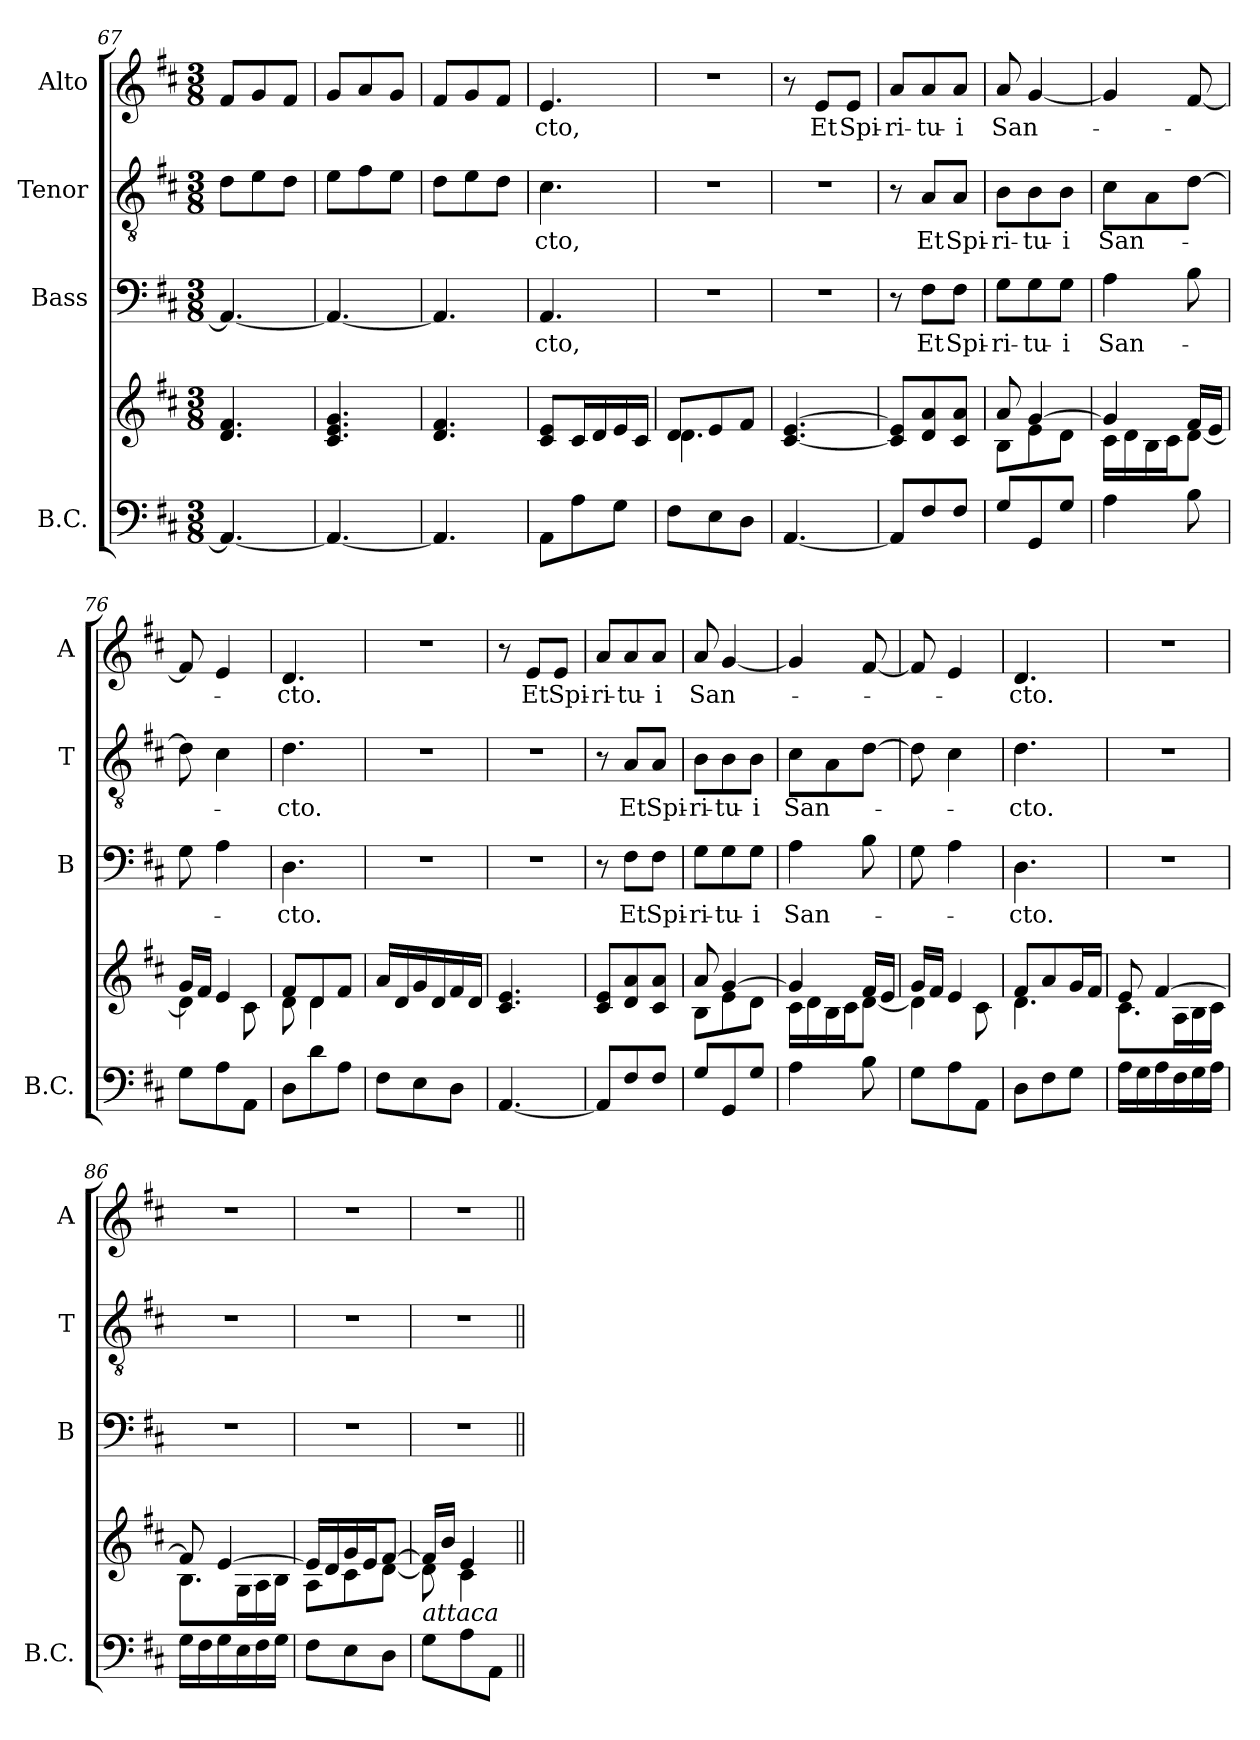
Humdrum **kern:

**kern	**kern	**kern	**text	**kern	**text	**kern	**text
*part4	*part4	*part3	*part3	*part2	*part2	*part1	*part1
*staff5	*staff4	*staff3	*staff3	*staff2	*staff2	*staff1	*staff1
*I"B.C.	*	*I"Bass	*	*I"Tenor	*	*I"Alto	*
*I'B.C.	*	*I'B	*	*I'T	*	*I'A	*
*clefF4	*clefG2	*clefF4	*	*clefGv2	*	*clefG2	*
*k[f#c#]	*k[f#c#]	*k[f#c#]	*	*k[f#c#]	*	*k[f#c#]	*
*D:	*D:	*D:	*	*D:	*	*D:	*
*M3/8	*M3/8	*M3/8	*	*M3/8	*	*M3/8	*
=67	=67	=67	=67	=67	=67	=67	=67
4.AA/_	4.d/ 4.f#/	4.AA/_	.	8d\L	.	8f#/L	.
.	.	.	.	8e\	.	8g/	.
.	.	.	.	8d\J	.	8f#/J	.
=68	=68	=68	=68	=68	=68	=68	=68
4.AA/_	4.c#/ 4.e/ 4.g/	4.AA/_	.	8e\L	.	8g/L	.
.	.	.	.	8f#\	.	8a/	.
.	.	.	.	8e\J	.	8g/J	.
=69	=69	=69	=69	=69	=69	=69	=69
4.AA/]	4.d/ 4.f#/	4.AA/]	.	8d\L	.	8f#/L	.
.	.	.	.	8e\	.	8g/	.
.	.	.	.	8d\J	.	8f#/J	.
=70	=70	=70	=70	=70	=70	=70	=70
!	!	!	!LO:LY:b	!	!LO:LY:b	!	!LO:LY:b
8AA\L	8c#/ 8e/L	4.AA/	-cto,	4.c#\	-cto,	4.e/	-cto,
8A\	16c#/L	.	.	.	.	.	.
.	16d/	.	.	.	.	.	.
8G\J	16e/	.	.	.	.	.	.
.	16c#/JJ	.	.	.	.	.	.
=71	=71	=71	=71	=71	=71	=71	=71
*	*^	*	*	*	*	*	*
8F#\L	8d/L	4.d\	4.r	.	4.r	.	4.r	.
8E\	8e/	.	.	.	.	.	.	.
8D\J	8f#/J	.	.	.	.	.	.	.
*	*v	*v	*	*	*	*	*	*
=72	=72	=72	=72	=72	=72	=72	=72
[4.AA/	[4.c#/ [4.e/	4.r	.	4.r	.	8r	.
!	!	!	!	!	!	!	!LO:LY:b
.	.	.	.	.	.	8e/L	Et
!	!	!	!	!	!	!	!LO:LY:b
.	.	.	.	.	.	8e/J	Spi-
=73	=73	=73	=73	=73	=73	=73	=73
!	!	!	!	!	!	!	!LO:LY:b
8AA/L]	8c#/] 8e/]L	8r	.	8r	.	8a/L	-ri-
!	!	!	!LO:LY:b	!	!LO:LY:b	!	!LO:LY:b
8F#/	8d/ 8a/	8F#\L	Et	8A/L	Et	8a/	-tu-
!	!	!	!LO:LY:b	!	!LO:LY:b	!	!LO:LY:b
8F#/J	8c#/ 8a/J	8F#\J	Spi-	8A/J	Spi-	8a/J	-i
!!LO:PB:g=z
=74	=74	=74	=74	=74	=74	=74	=74
*	*^	*	*	*	*	*	*
!	!	!	!	!LO:LY:b	!	!LO:LY:b	!	!LO:LY:b
8G/L	8a/	8B\L	8G\L	-ri-	8B\L	-ri-	8a/	San-
!	!	!	!	!LO:LY:b	!	!LO:LY:b	!	!
8GG/	[>4g/	8e\	8G\	-tu-	8B\	-tu-	[4g/	.
!	!	!	!	!LO:LY:b	!	!LO:LY:b	!	!
8G/J	.	8d\J	8G\J	-i	8B\J	-i	.	.
=75	=75	=75	=75	=75	=75	=75	=75	=75
!	!	!	!	!LO:LY:b	!	!LO:LY:b	!	!
4A\	4g/]	16c#\LL	4A\	San-	8c#\L	San-	4g/]	.
.	.	16d\	.	.	.	.	.	.
.	.	16B\	.	.	8A\	.	.	.
.	.	16c#\J	.	.	.	.	.	.
8B\	16f#/LL	[<8d\J	8B\	.	[8d\J	.	[8f#/	.
.	16e/JJ	.	.	.	.	.	.	.
=76	=76	=76	=76	=76	=76	=76	=76	=76
8G\L	16g/LL	4d\]	8G\	.	8d\]	.	8f#/]	.
.	16f#/JJ	.	.	.	.	.	.	.
8A\	4e/	.	4A\	.	4c#\	.	4e/	.
8AA\J	.	8c#\	.	.	.	.	.	.
=77	=77	=77	=77	=77	=77	=77	=77	=77
!	!	!	!	!LO:LY:b	!	!LO:LY:b	!	!LO:LY:b
8D\L	8f#/L	8d\	4.D\	-cto.	4.d\	-cto.	4.d/	-cto.
8d\	8d/	4d\	.	.	.	.	.	.
8A\J	8f#/J	.	.	.	.	.	.	.
*	*v	*v	*	*	*	*	*	*
=78	=78	=78	=78	=78	=78	=78	=78
8F#\L	16a/LL	4.r	.	4.r	.	4.r	.
.	16d/	.	.	.	.	.	.
8E\	16g/	.	.	.	.	.	.
.	16d/	.	.	.	.	.	.
8D\J	16f#/	.	.	.	.	.	.
.	16d/JJ	.	.	.	.	.	.
=79	=79	=79	=79	=79	=79	=79	=79
[4.AA/	4.c#/ 4.e/	4.r	.	4.r	.	8r	.
!	!	!	!	!	!	!	!LO:LY:b
.	.	.	.	.	.	8e/L	Et
!	!	!	!	!	!	!	!LO:LY:b
.	.	.	.	.	.	8e/J	Spi-
=80	=80	=80	=80	=80	=80	=80	=80
!	!	!	!	!	!	!	!LO:LY:b
8AA/L]	8c#/ 8e/L	8r	.	8r	.	8a/L	-ri-
!	!	!	!LO:LY:b	!	!LO:LY:b	!	!LO:LY:b
8F#/	8d/ 8a/	8F#\L	Et	8A/L	Et	8a/	-tu-
!	!	!	!LO:LY:b	!	!LO:LY:b	!	!LO:LY:b
8F#/J	8c#/ 8a/J	8F#\J	Spi-	8A/J	Spi-	8a/J	-i
=81	=81	=81	=81	=81	=81	=81	=81
*	*^	*	*	*	*	*	*
!	!	!	!	!LO:LY:b	!	!LO:LY:b	!	!LO:LY:b
8G/L	8a/	8B\L	8G\L	-ri-	8B\L	-ri-	8a/	San-
!	!	!	!	!LO:LY:b	!	!LO:LY:b	!	!
8GG/	[>4g/	8e\	8G\	-tu-	8B\	-tu-	[4g/	.
!	!	!	!	!LO:LY:b	!	!LO:LY:b	!	!
8G/J	.	8d\J	8G\J	-i	8B\J	-i	.	.
!!LO:LB:g=z
=82	=82	=82	=82	=82	=82	=82	=82	=82
!	!	!	!	!LO:LY:b	!	!LO:LY:b	!	!
4A\	4g/]	16c#\LL	4A\	San-	8c#\L	San-	4g/]	.
.	.	16d\	.	.	.	.	.	.
.	.	16B\	.	.	8A\	.	.	.
.	.	16c#\J	.	.	.	.	.	.
8B\	16f#/LL	[<8d\J	8B\	.	[8d\J	.	[8f#/	.
.	16e/JJ	.	.	.	.	.	.	.
=83	=83	=83	=83	=83	=83	=83	=83	=83
8G\L	16g/LL	4d\]	8G\	.	8d\]	.	8f#/]	.
.	16f#/JJ	.	.	.	.	.	.	.
8A\	4e/	.	4A\	.	4c#\	.	4e/	.
8AA\J	.	8c#\	.	.	.	.	.	.
=84	=84	=84	=84	=84	=84	=84	=84	=84
!	!	!	!	!LO:LY:b	!	!LO:LY:b	!	!LO:LY:b
8D\L	8f#/L	4.d\	4.D\	-cto.	4.d\	-cto.	4.d/	-cto.
8F#\	8a/	.	.	.	.	.	.	.
8G\J	16g/L	.	.	.	.	.	.	.
.	16f#/JJ	.	.	.	.	.	.	.
=85	=85	=85	=85	=85	=85	=85	=85	=85
16A\LL	8e/	8.c#\L	4.r	.	4.r	.	4.r	.
16G\	.	.	.	.	.	.	.	.
16A\	[>4f#/	.	.	.	.	.	.	.
16F#\	.	16A\L	.	.	.	.	.	.
16G\	.	16B\	.	.	.	.	.	.
16A\JJ	.	16c#\JJ	.	.	.	.	.	.
=86	=86	=86	=86	=86	=86	=86	=86	=86
16G\LL	8f#/]	8.B\L	4.r	.	4.r	.	4.r	.
16F#\	.	.	.	.	.	.	.	.
16G\	[>4e/	.	.	.	.	.	.	.
16E\	.	16G\L	.	.	.	.	.	.
16F#\	.	16A\	.	.	.	.	.	.
16G\JJ	.	16B\JJ	.	.	.	.	.	.
=87	=87	=87	=87	=87	=87	=87	=87	=87
8F#\L	16e/LL]	8A\L	4.r	.	4.r	.	4.r	.
.	16d/	.	.	.	.	.	.	.
8E\	16g/	8c#\	.	.	.	.	.	.
.	16e/J	.	.	.	.	.	.	.
8D\J	[>8f#/J	[<8d\J	.	.	.	.	.	.
=88	=88	=88	=88	=88	=88	=88	=88	=88
!LO:TX:a:i:t=attaca	!	!	!	!	!	!	!	!
8G\L	16f#/LL]	8d\]	4.r	.	4.r	.	4.r	.
.	16b/JJ	.	.	.	.	.	.	.
8A\	4e/	4c#\	.	.	.	.	.	.
8AA\J	.	.	.	.	.	.	.	.
*	*v	*v	*	*	*	*	*	*
=||	=||	=||	=||	=||	=||	=||	=||
*-	*-	*-	*-	*-	*-	*-	*-
